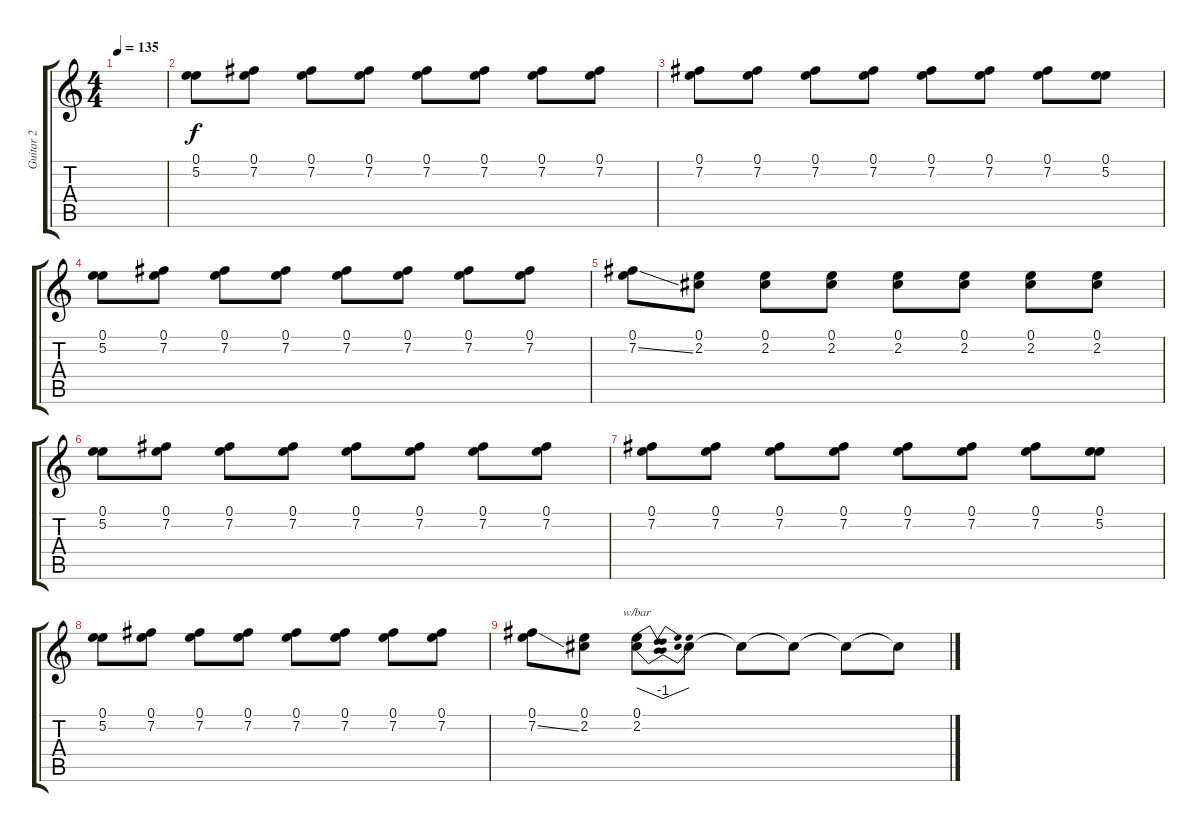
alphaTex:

\track ("Guitar 2" "Guitar 2") {instrument distortionguitar}
\staff {score tabs}
\tuning (E4 B3 G3 D3 A2 E2) {hide}
\ts (4 4)
\tempo 135
\clef g2
\ks c
|
(0.1 5.2).8 (0.1 7.2).8 (0.1 7.2).8 (0.1 7.2).8 (0.1 7.2).8 (0.1 7.2).8 (0.1 7.2).8 (0.1 7.2).8 |
(0.1 7.2).8 (0.1 7.2).8 (0.1 7.2).8 (0.1 7.2).8 (0.1 7.2).8 (0.1 7.2).8 (0.1 7.2).8 (0.1 5.2).8 |
(0.1 5.2).8 (0.1 7.2).8 (0.1 7.2).8 (0.1 7.2).8 (0.1 7.2).8 (0.1 7.2).8 (0.1 7.2).8 (0.1 7.2).8 |
(0.1 7.2{ss}).8 (0.1 2.2).8 (0.1 2.2).8 (0.1 2.2).8 (0.1 2.2).8 (0.1 2.2).8 (0.1 2.2).8 (0.1 2.2).8 |
(0.1 5.2).8 (0.1 7.2).8 (0.1 7.2).8 (0.1 7.2).8 (0.1 7.2).8 (0.1 7.2).8 (0.1 7.2).8 (0.1 7.2).8 |
(0.1 7.2).8 (0.1 7.2).8 (0.1 7.2).8 (0.1 7.2).8 (0.1 7.2).8 (0.1 7.2).8 (0.1 7.2).8 (0.1 5.2).8 |
(0.1 5.2).8 (0.1 7.2).8 (0.1 7.2).8 (0.1 7.2).8 (0.1 7.2).8 (0.1 7.2).8 (0.1 7.2).8 (0.1 7.2).8 |
(0.1 7.2{ss}).8 (0.1 2.2).8 (0.1 2.2).8{tbe (dip default 0 0 30 -4 60 0)} 2.2{t}.8 2.2{t}.8 2.2{t}.8 2.2{t}.8 2.2{t}.8
